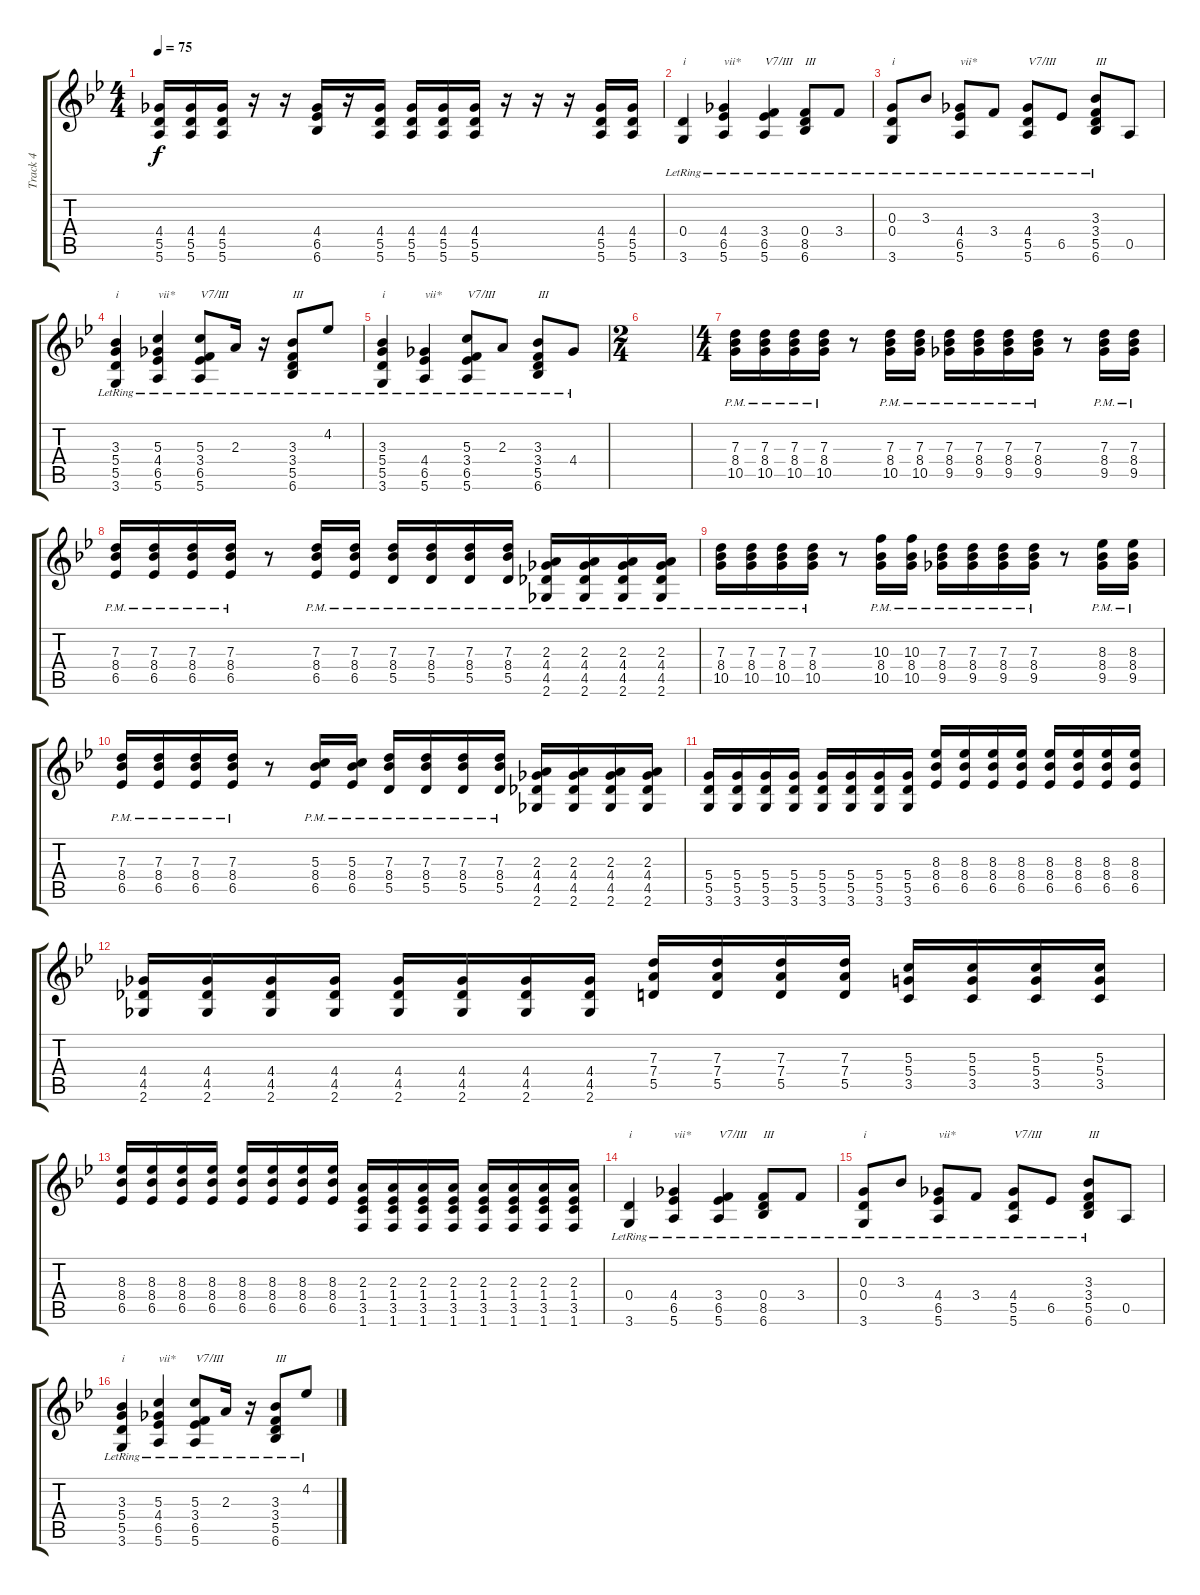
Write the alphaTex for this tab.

\track ("Track 4" "Track 4") {instrument overdrivenguitar}
\staff {score tabs}
\tuning (E4 B3 G3 D3 A2 E2) {hide}
\ts (4 4)
\tempo 75
\clef g2
\ks bb
(4.4 5.5 5.6).16{dy f} (4.4 5.5 5.6).16 (4.4 5.5 5.6).16 r.16 r.16 (4.4 6.5 6.6).16 r.16 (4.4 5.5 5.6).16 (4.4 5.5 5.6).16 (4.4 5.5 5.6).16 (4.4 5.5 5.6).16 r.16 r.16 r.16 (4.4 5.5 5.6).16 (4.4 5.5 5.6).16 |
(0.4{lr} 3.6{lr}).4{txt "i"} (4.4{lr} 6.5{lr} 5.6{lr}).4{txt "vii*"} (3.4{lr} 6.5{lr} 5.6{lr}).4{txt "V7/III"} (0.4{lr} 8.5{lr} 6.6{lr}).8{txt "III"} 3.4{lr}.8 |
(0.3{lr} 0.4{lr} 3.6{lr}).8{txt "i"} 3.3{lr}.8 (4.4{lr} 6.5{lr} 5.6{lr}).8{txt "vii*"} 3.4{lr}.8 (4.4{lr} 5.5{lr} 5.6{lr}).8{txt "V7/III"} 6.5{lr}.8 (3.3{lr} 3.4{lr} 5.5{lr} 6.6{lr}).8{txt "III"} 0.5.8 |
(3.3{lr} 5.4{lr} 5.5{lr} 3.6{lr}).4{txt "i"} (5.3{lr} 4.4{lr} 6.5{lr} 5.6{lr}).4{txt "vii*"} (5.3{lr} 3.4{lr} 6.5{lr} 5.6{lr}).8{txt "V7/III"} 2.3{lr}.16 r.16 (3.3{lr} 3.4{lr} 5.5{lr} 6.6{lr}).8{txt "III"} 4.2{lr}.8 |
(3.3{lr} 5.4{lr} 5.5{lr} 3.6{lr}).4{txt "i"} (4.4{lr} 6.5{lr} 5.6{lr}).4{txt "vii*"} (5.3{lr} 3.4{lr} 6.5{lr} 5.6{lr}).8{txt "V7/III"} 2.3{lr}.8 (3.3{lr} 3.4{lr} 5.5{lr} 6.6{lr}).8{txt "III"} 4.4{lr}.8 |
\ts (2 4)
|
\ts (4 4)
(7.3{pm} 8.4{pm} 10.5{pm}).16 (7.3{pm} 8.4{pm} 10.5{pm}).16 (7.3{pm} 8.4{pm} 10.5{pm}).16 (7.3{pm} 8.4{pm} 10.5{pm}).16 r.8 (7.3{pm} 8.4{pm} 10.5{pm}).16 (7.3{pm} 8.4{pm} 10.5{pm}).16 (7.3{pm} 8.4{pm} 9.5{pm}).16 (7.3{pm} 8.4{pm} 9.5{pm}).16 (7.3{pm} 8.4{pm} 9.5{pm}).16 (7.3{pm} 8.4{pm} 9.5{pm}).16 r.8 (7.3{pm} 8.4{pm} 9.5{pm}).16 (7.3{pm} 8.4{pm} 9.5{pm}).16 |
(7.3{pm} 8.4{pm} 6.5{pm}).16 (7.3{pm} 8.4{pm} 6.5{pm}).16 (7.3{pm} 8.4{pm} 6.5{pm}).16 (7.3{pm} 8.4{pm} 6.5{pm}).16 r.8 (7.3{pm} 8.4{pm} 6.5{pm}).16 (7.3{pm} 8.4{pm} 6.5{pm}).16 (7.3{pm} 8.4{pm} 5.5{pm}).16 (7.3{pm} 8.4{pm} 5.5{pm}).16 (7.3{pm} 8.4{pm} 5.5{pm}).16 (7.3{pm} 8.4{pm} 5.5{pm}).16 (2.3{pm} 4.4{pm} 4.5{pm} 2.6{pm}).16 (2.3{pm} 4.4{pm} 4.5{pm} 2.6{pm}).16 (2.3{pm} 4.4{pm} 4.5{pm} 2.6{pm}).16 (2.3{pm} 4.4{pm} 4.5{pm} 2.6{pm}).16 |
(7.3{pm} 8.4{pm} 10.5{pm}).16 (7.3{pm} 8.4{pm} 10.5{pm}).16 (7.3{pm} 8.4{pm} 10.5{pm}).16 (7.3{pm} 8.4{pm} 10.5{pm}).16 r.8 (10.3{pm} 8.4{pm} 10.5{pm}).16 (10.3{pm} 8.4{pm} 10.5{pm}).16 (7.3{pm} 8.4{pm} 9.5{pm}).16 (7.3{pm} 8.4{pm} 9.5{pm}).16 (7.3{pm} 8.4{pm} 9.5{pm}).16 (7.3{pm} 8.4{pm} 9.5{pm}).16 r.8 (8.3{pm} 8.4{pm} 9.5{pm}).16 (8.3{pm} 8.4{pm} 9.5{pm}).16 |
(7.3{pm} 8.4{pm} 6.5{pm}).16 (7.3{pm} 8.4{pm} 6.5{pm}).16 (7.3{pm} 8.4{pm} 6.5{pm}).16 (7.3{pm} 8.4{pm} 6.5{pm}).16 r.8 (5.3{pm} 8.4{pm} 6.5{pm}).16 (5.3{pm} 8.4{pm} 6.5{pm}).16 (7.3{pm} 8.4{pm} 5.5{pm}).16 (7.3{pm} 8.4{pm} 5.5{pm}).16 (7.3{pm} 8.4{pm} 5.5{pm}).16 (7.3{pm} 8.4{pm} 5.5{pm}).16 (2.3 4.4 4.5 2.6).16 (2.3 4.4 4.5 2.6).16 (2.3 4.4 4.5 2.6).16 (2.3 4.4 4.5 2.6).16 |
(5.4 5.5 3.6).16 (5.4 5.5 3.6).16 (5.4 5.5 3.6).16 (5.4 5.5 3.6).16 (5.4 5.5 3.6).16 (5.4 5.5 3.6).16 (5.4 5.5 3.6).16 (5.4 5.5 3.6).16 (8.3 8.4 6.5).16 (8.3 8.4 6.5).16 (8.3 8.4 6.5).16 (8.3 8.4 6.5).16 (8.3 8.4 6.5).16 (8.3 8.4 6.5).16 (8.3 8.4 6.5).16 (8.3 8.4 6.5).16 |
(4.4 4.5 2.6).16 (4.4 4.5 2.6).16 (4.4 4.5 2.6).16 (4.4 4.5 2.6).16 (4.4 4.5 2.6).16 (4.4 4.5 2.6).16 (4.4 4.5 2.6).16 (4.4 4.5 2.6).16 (7.3 7.4 5.5).16 (7.3 7.4 5.5).16 (7.3 7.4 5.5).16 (7.3 7.4 5.5).16 (5.3 5.4 3.5).16 (5.3 5.4 3.5).16 (5.3 5.4 3.5).16 (5.3 5.4 3.5).16 |
(8.3 8.4 6.5).16 (8.3 8.4 6.5).16 (8.3 8.4 6.5).16 (8.3 8.4 6.5).16 (8.3 8.4 6.5).16 (8.3 8.4 6.5).16 (8.3 8.4 6.5).16 (8.3 8.4 6.5).16 (2.3 1.4 3.5 1.6).16 (2.3 1.4 3.5 1.6).16 (2.3 1.4 3.5 1.6).16 (2.3 1.4 3.5 1.6).16 (2.3 1.4 3.5 1.6).16 (2.3 1.4 3.5 1.6).16 (2.3 1.4 3.5 1.6).16 (2.3 1.4 3.5 1.6).16 |
(0.4{lr} 3.6{lr}).4{txt "i"} (4.4{lr} 6.5{lr} 5.6{lr}).4{txt "vii*"} (3.4{lr} 6.5{lr} 5.6{lr}).4{txt "V7/III"} (0.4{lr} 8.5{lr} 6.6{lr}).8{txt "III"} 3.4{lr}.8 |
(0.3{lr} 0.4{lr} 3.6{lr}).8{txt "i"} 3.3{lr}.8 (4.4{lr} 6.5{lr} 5.6{lr}).8{txt "vii*"} 3.4{lr}.8 (4.4{lr} 5.5{lr} 5.6{lr}).8{txt "V7/III"} 6.5{lr}.8 (3.3{lr} 3.4{lr} 5.5{lr} 6.6{lr}).8{txt "III"} 0.5.8 |
(3.3{lr} 5.4{lr} 5.5{lr} 3.6{lr}).4{txt "i"} (5.3{lr} 4.4{lr} 6.5{lr} 5.6{lr}).4{txt "vii*"} (5.3{lr} 3.4{lr} 6.5{lr} 5.6{lr}).8{txt "V7/III"} 2.3{lr}.16 r.16 (3.3{lr} 3.4{lr} 5.5{lr} 6.6{lr}).8{txt "III"} 4.2{lr}.8
